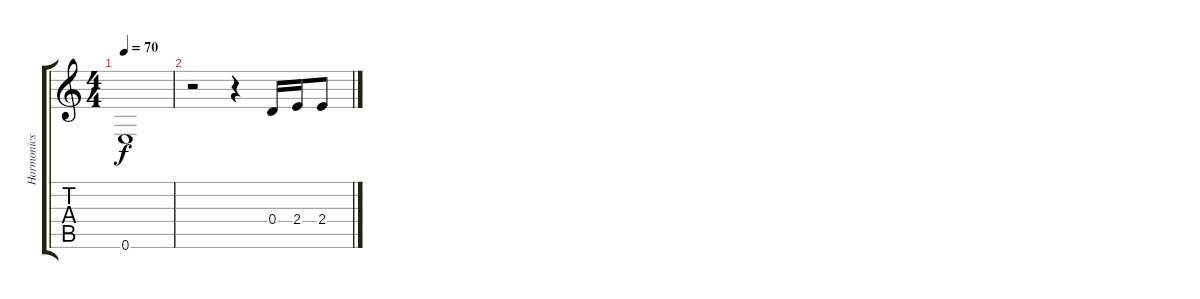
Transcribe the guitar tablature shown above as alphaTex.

\track ("Harmonics" "Harmonics") {instrument electricguitarclean}
\staff {score tabs}
\tuning (E4 B3 G3 D3 A2 E2) {hide}
\ts (4 4)
\tempo 70
\clef g2
\ks c
0.6.1{dy f} |
r.2 r.4 0.4.16 2.4.16 2.4.8
